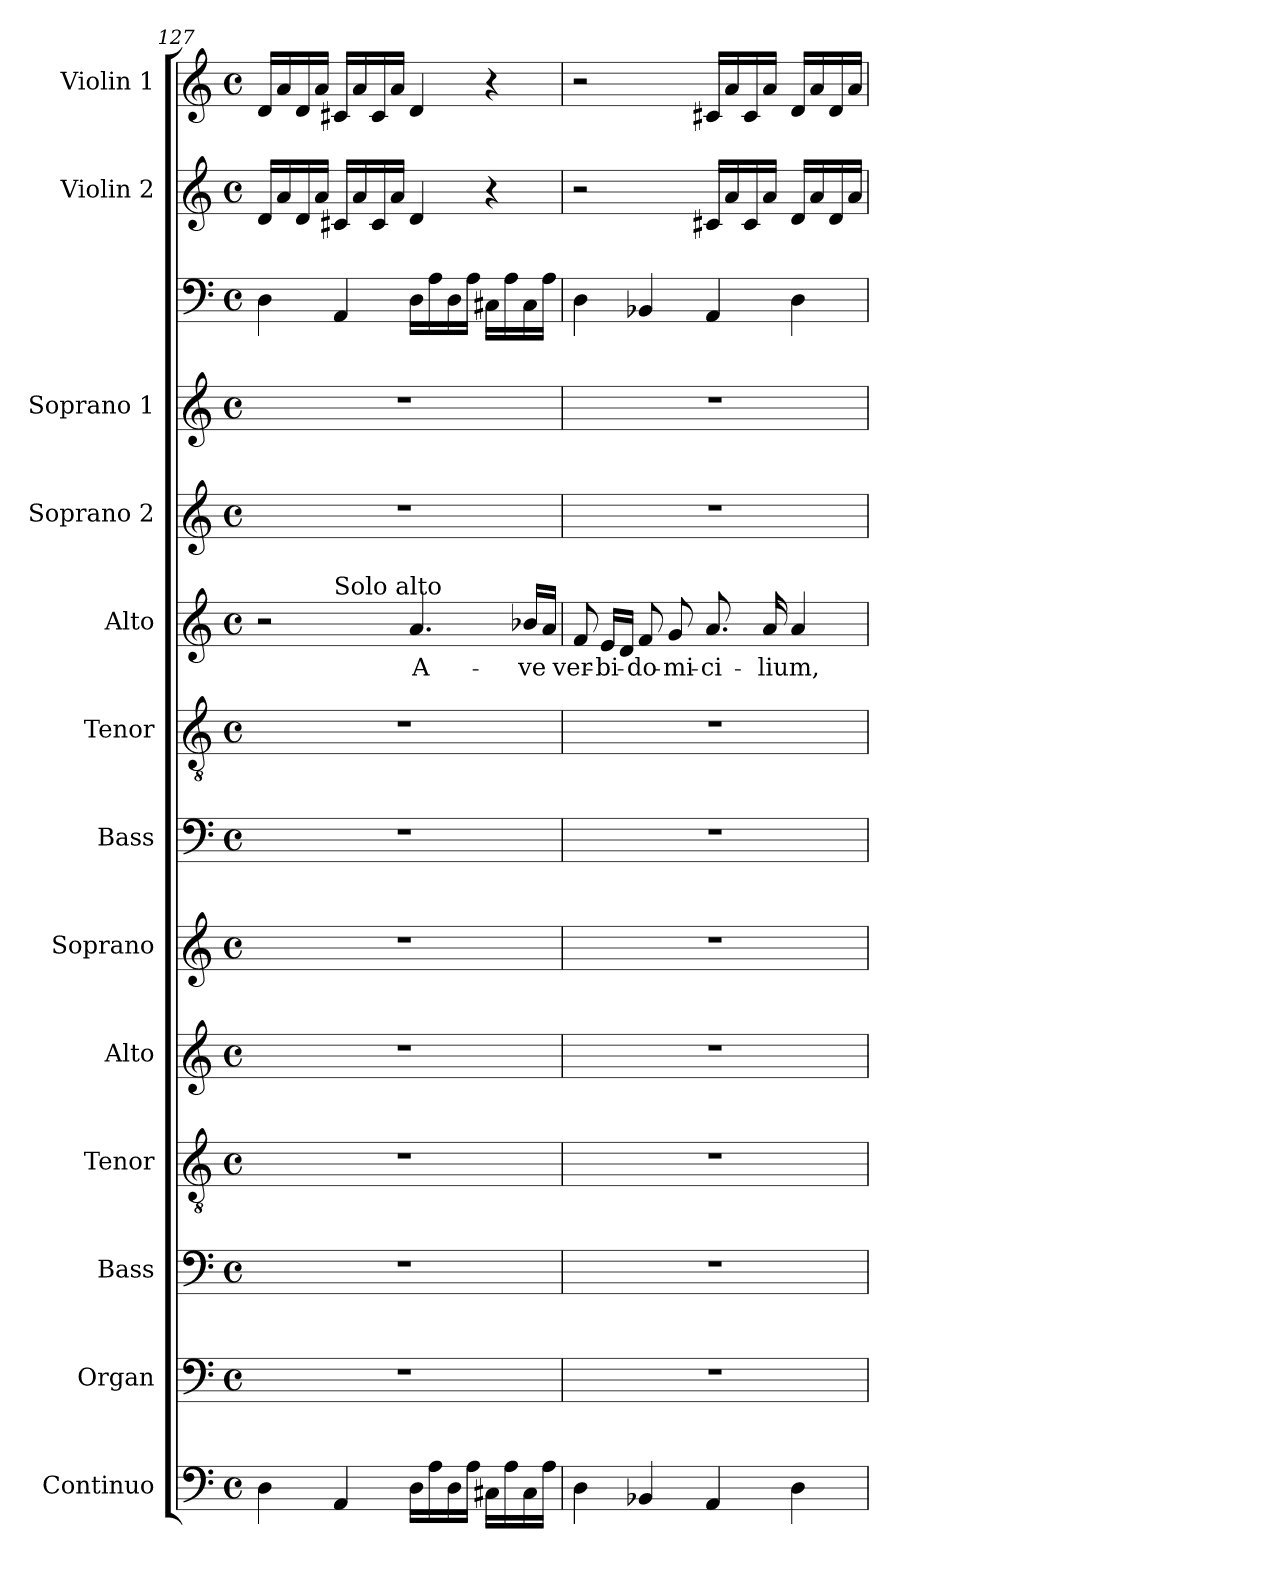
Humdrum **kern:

**kern	**kern	**kern	**kern	**kern	**kern	**kern	**kern	**kern	**text	**kern	**kern	**kern	**kern	**kern
*part14	*part13	*part12	*part11	*part10	*part9	*part8	*part7	*part6	*part6	*part5	*part4	*part3	*part2	*part1
*staff14	*staff13	*staff12	*staff11	*staff10	*staff9	*staff8	*staff7	*staff6	*staff6	*staff5	*staff4	*staff3	*staff2	*staff1
*I"Continuo	*I"Organ	*I"Bass	*I"Tenor	*I"Alto	*I"Soprano	*I"Bass	*I"Tenor	*I"Alto	*	*I"Soprano 2	*I"Soprano 1	*I""Acc. to violins"	*I"Violin 2	*I"Violin 1
*I'Cont.	*I'Org.	*I'B.	*I'T.	*I'A.	*I'S.	*I'B.	*I'T.	*I'A.	*	*I'S2.	*I'S1.	*I'Ac to violins.	*I'Vln. 2	*I'Vln. 1
!!LO:PB:g=z
*clefF4	*clefF4	*clefF4	*clefGv2	*clefG2	*clefG2	*clefF4	*clefGv2	*clefG2	*	*clefG2	*clefG2	*clefF4	*clefG2	*clefG2
*	*	*	*ITrd7c12	*	*	*	*ITrd7c12	*	*	*	*	*	*	*
*k[]	*k[]	*k[]	*k[]	*k[]	*k[]	*k[]	*k[]	*k[]	*	*k[]	*k[]	*k[]	*k[]	*k[]
*C:	*C:	*C:	*C:	*C:	*C:	*C:	*C:	*C:	*	*C:	*C:	*C:	*C:	*C:
*M4/4	*M4/4	*M4/4	*M4/4	*M4/4	*M4/4	*M4/4	*M4/4	*M4/4	*	*M4/4	*M4/4	*M4/4	*M4/4	*M4/4
*met(c)	*met(c)	*met(c)	*met(c)	*met(c)	*met(c)	*met(c)	*met(c)	*met(c)	*	*met(c)	*met(c)	*met(c)	*met(c)	*met(c)
=127	=127	=127	=127	=127	=127	=127	=127	=127	=127	=127	=127	=127	=127	=127
*	*	*	*	*	*	*	*	*^	*	*	*	*	*	*
4Di\	1r	1r	1r	1r	1r	1r	1r	2r	4ryy	.	1r	1r	4Di\	16di/LL	16di/LL
.	.	.	.	.	.	.	.	.	.	.	.	.	.	16ai/	16ai/
.	.	.	.	.	.	.	.	.	.	.	.	.	.	16di/	16di/
.	.	.	.	.	.	.	.	.	.	.	.	.	.	16ai/JJ	16ai/JJ
!	!	!	!	!	!	!	!	!	!LO:TX:a:t=Solo alto	!	!	!	!	!	!
4AAi/	.	.	.	.	.	.	.	.	2.ryy	.	.	.	4AAi/	16c#Xi/LL	16c#Xi/LL
.	.	.	.	.	.	.	.	.	.	.	.	.	.	16ai/	16ai/
.	.	.	.	.	.	.	.	.	.	.	.	.	.	16c#i/	16c#i/
.	.	.	.	.	.	.	.	.	.	.	.	.	.	16ai/JJ	16ai/JJ
!	!	!	!	!	!	!	!	!	!	!LO:LY:b:color=#000000	!	!	!	!	!
16Di\LL	.	.	.	.	.	.	.	4.ai/	.	A-	.	.	16Di\LL	4di/	4di/
16Ai\	.	.	.	.	.	.	.	.	.	.	.	.	16Ai\	.	.
16Di\	.	.	.	.	.	.	.	.	.	.	.	.	16Di\	.	.
16Ai\JJ	.	.	.	.	.	.	.	.	.	.	.	.	16Ai\JJ	.	.
16C#Xi\LL	.	.	.	.	.	.	.	.	.	.	.	.	16C#Xi\LL	4r	4r
16Ai\	.	.	.	.	.	.	.	.	.	.	.	.	16Ai\	.	.
!	!	!	!	!	!	!	!	!	!	!LO:LY:b:color=#000000	!	!	!	!	!
16C#i\	.	.	.	.	.	.	.	16b-Xi/LL	.	-ve	.	.	16C#i\	.	.
16Ai\JJ	.	.	.	.	.	.	.	16ai/JJ	.	.	.	.	16Ai\JJ	.	.
*	*	*	*	*	*	*	*	*v	*v	*	*	*	*	*	*
=128	=128	=128	=128	=128	=128	=128	=128	=128	=128	=128	=128	=128	=128	=128
*	*	*	*	*	*	*	*	*^	*	*	*	*	*	*
!	!	!	!	!	!	!	!	!	!	!LO:LY:b:color=#000000	!	!	!	!	!
*	*	*	*	*	*	*	*	*v	*v	*	*	*	*	*	*
4Di\	1r	1r	1r	1r	1r	1r	1r	8fi/	ver-	1r	1r	4Di\	2r	2r
!	!	!	!	!	!	!	!	!	!LO:LY:b:color=#000000	!	!	!	!	!
.	.	.	.	.	.	.	.	16ei/LL	-bi-	.	.	.	.	.
.	.	.	.	.	.	.	.	16di/JJ	.	.	.	.	.	.
!	!	!	!	!	!	!	!	!	!LO:LY:b:color=#000000	!	!	!	!	!
4BB-Xi/	.	.	.	.	.	.	.	8fi/	-do-	.	.	4BB-Xi/	.	.
!	!	!	!	!	!	!	!	!	!LO:LY:b:color=#000000	!	!	!	!	!
.	.	.	.	.	.	.	.	8gi/	-mi-	.	.	.	.	.
!	!	!	!	!	!	!	!	!	!LO:LY:b:color=#000000	!	!	!	!	!
4AAi/	.	.	.	.	.	.	.	8.ai/	-ci-	.	.	4AAi/	16c#Xi/LL	16c#Xi/LL
.	.	.	.	.	.	.	.	.	.	.	.	.	16ai/	16ai/
.	.	.	.	.	.	.	.	.	.	.	.	.	16c#i/	16c#i/
!	!	!	!	!	!	!	!	!	!LO:LY:b:color=#000000	!	!	!	!	!
.	.	.	.	.	.	.	.	16ai/	-lium,	.	.	.	16ai/JJ	16ai/JJ
4Di\	.	.	.	.	.	.	.	4ai/	.	.	.	4Di\	16di/LL	16di/LL
.	.	.	.	.	.	.	.	.	.	.	.	.	16ai/	16ai/
.	.	.	.	.	.	.	.	.	.	.	.	.	16di/	16di/
.	.	.	.	.	.	.	.	.	.	.	.	.	16ai/JJ	16ai/JJ
=	=	=	=	=	=	=	=	=	=	=	=	=	=	=
*-	*-	*-	*-	*-	*-	*-	*-	*-	*-	*-	*-	*-	*-	*-
